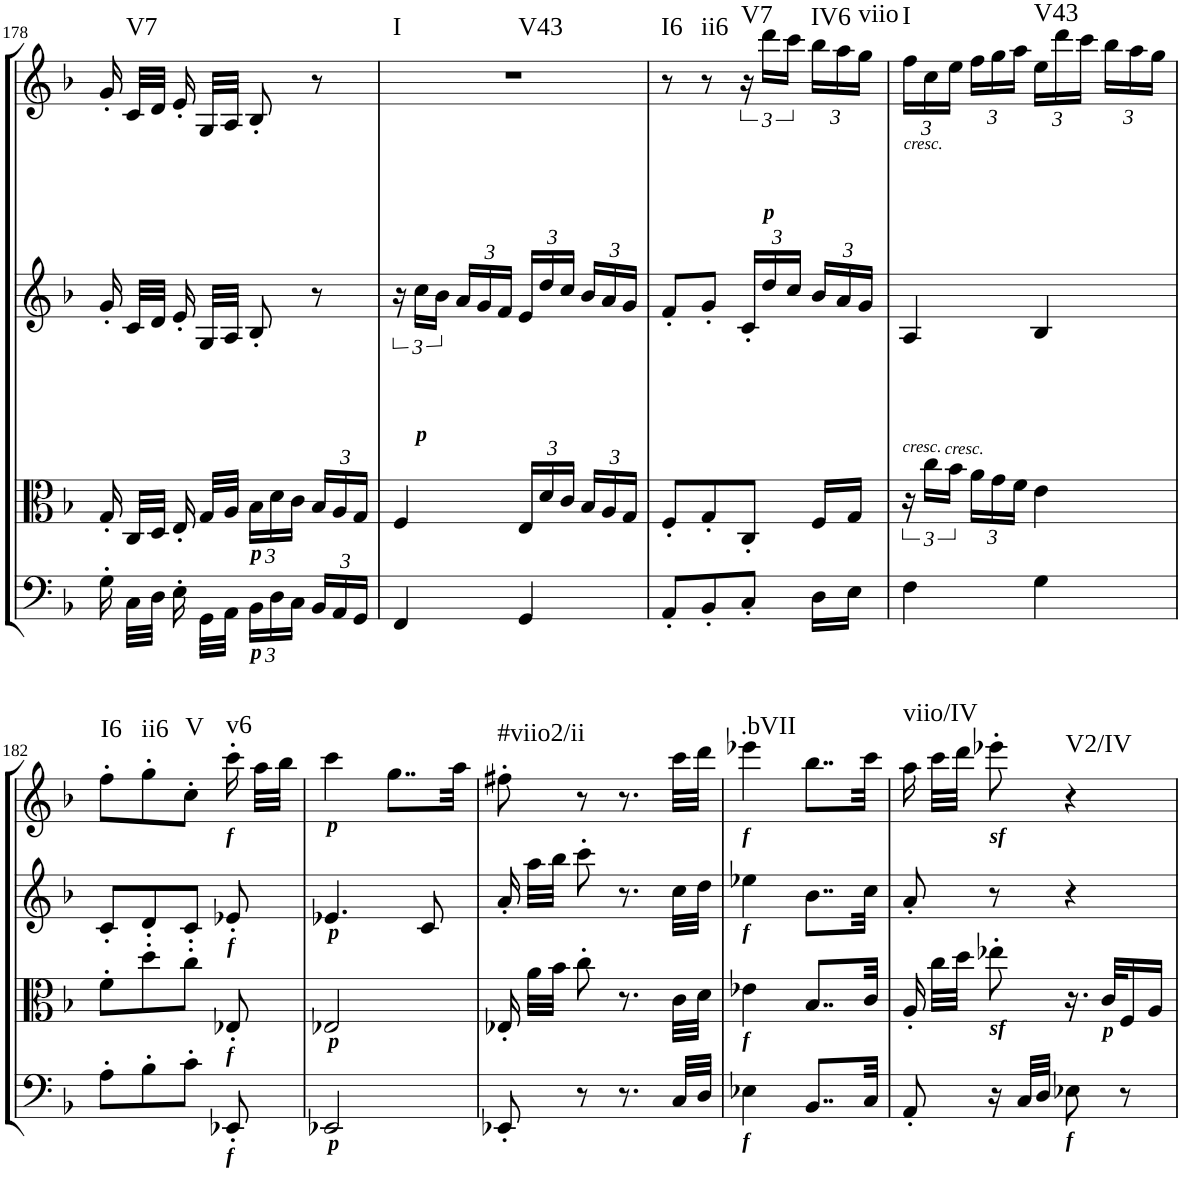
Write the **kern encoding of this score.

**kern	**kern	**kern	**kern	**harte
*part4	*part3	*part2	*part1	*part1
*staff4	*staff3	*staff2	*staff1	*
*I"Cello	*I"Viola	*I"2nd Violin	*I"1st Violin	*
*	*I'Vla	*I'Vln	*I'Vln	*
!!LO:PB:g=z
*clefF4	*clefC3	*clefG2	*clefG2	*
*k[b-]	*k[b-]	*k[b-]	*k[b-]	*
*F:	*F:	*F:	*F:	*
*M2/4	*M2/4	*M2/4	*M2/4	*
=178	=178	=178	=178	=178
16G'\	16G'/	16g'/	16g'/	.
!	!	!	!	!LO:H:kt=V7
32C\LLL	32C/LLL	32c/LLL	32c/LLL	N
32D\JJJ	32D/JJJ	32d/JJJ	32d/JJJ	.
16E'\	16E'/	16e'/	16e'/	.
32GG\LLL	32G/LLL	32G/LLL	32G/LLL	.
32AA\JJJ	32A/JJJ	32A/JJJ	32A/JJJ	.
*Xbrackettup	*Xbrackettup	*	*	*
!	!LO:TX:b:Bi:t=p	!	!	!
!LO:TX:b:Bi:t=p	!	!	!	!
24BB-\LL	24B-\LL	8B-'/	8B-'/	.
24D\	24d\	.	.	.
24C\JJ	24c\JJ	.	.	.
24BB-/LL	24B-/LL	8r	8r	.
24AA/	24A/	.	.	.
24GG/JJ	24G/JJ	.	.	.
=179	=179	=179	=179	=179
!	!	!	!	!LO:H:n=1:kt=I
!	!	!	!	!LO:H:n=2:kt=V43
4FF/	4F/	24r	2r	N N
!	!	!LO:TX:b:Bi:t=p	!	!
.	.	24cc\LL	.	.
.	.	24b-\JJ	.	.
*	*	*Xbrackettup	*	*
.	.	24a/LL	.	.
.	.	24g/	.	.
.	.	24f/JJ	.	.
4GG/	24E/LL	24e/LL	.	.
.	24d/	24dd/	.	.
.	24c/JJ	24cc/JJ	.	.
.	24B-/LL	24b-/LL	.	.
.	24A/	24a/	.	.
.	24G/JJ	24g/JJ	.	.
=180	=180	=180	=180	=180
!	!	!	!	!LO:H:kt=I6
8AA'/L	8F'/L	8f'/L	8r	N
!	!	!	!	!LO:H:kt=ii6
8BB-'/	8G'/	8g'/J	8r	N
!	!	!	!	!LO:H:kt=V7
8C'/J	8C'/J	24c'/LL	24r	N
!	!	!	!LO:TX:b:Bi:t=p	!
.	.	24dd/	24ddd\LL	.
.	.	24cc/JJ	24ccc\JJ	.
*	*	*	*Xbrackettup	*
!	!	!	!	!LO:H:kt=IV6
16D\LL	16F/LL	24b-/LL	24bb-\LL	N
.	.	24a/	24aa\	.
16E\JJ	16G/JJ	.	.	.
!	!	!	!	!LO:H:kt=viio
.	.	24g/JJ	24gg\JJ	N
=181	=181	=181	=181	=181
*	*brackettup	*	*	*
!	!	!	!LO:TX:b:i:t=cresc.	!
!	!	!LO:TX:b:i:t=cresc.	!	!LO:H:kt=I
4F\	24r	4A/	24ff\LL	N
!	!LO:TX:a:i:t=cresc.	!	!	!
.	24cc\LL	.	24cc\	.
.	24b-\JJ	.	24ee\JJ	.
*	*Xbrackettup	*	*	*
.	24a\LL	.	24ff\LL	.
.	24g\	.	24gg\	.
.	24f\JJ	.	24aa\JJ	.
!	!	!	!	!LO:H:kt=V43
4G\	4e\	4B-/	24ee\LL	N
.	.	.	24ddd\	.
.	.	.	24ccc\JJ	.
.	.	.	24bb-\LL	.
.	.	.	24aa\	.
.	.	.	24gg\JJ	.
!!LO:LB:g=z
=182	=182	=182	=182	=182
!	!	!	!	!LO:H:kt=I6
8A'\L	8f'\L	8c'/L	8ff'\L	N
!	!	!	!	!LO:H:kt=ii6
8B-'\	8dd'\	8d'/	8gg'\	N
!	!	!	!	!LO:H:kt=V
8c'\J	8cc'\J	8c'/J	8cc'\J	N
!	!	!	!LO:TX:b:Bi:t=f	!
!	!	!LO:TX:b:Bi:t=f	!	!
!	!LO:TX:b:Bi:t=f	!	!	!
!LO:TX:b:Bi:t=f	!	!	!	!LO:H:kt=v6
8EE-X'/	8E-X'/	8e-X'/	16ccc'\	N
.	.	.	32aa\LLL	.
.	.	.	32bb-\JJJ	.
=183	=183	=183	=183	=183
!	!	!	!LO:TX:a:Bi:t=p	!
!	!	!LO:TX:b:Bi:t=p	!	!
!	!LO:TX:b:Bi:t=p	!	!	!
!LO:TX:b:Bi:t=p	!	!	!	!
2EE-X/	2E-X/	4.e-X/	4ccc\	.
.	.	.	8..gg\L	.
.	.	8c/	.	.
.	.	.	32aa\Jkk	.
=184	=184	=184	=184	=184
!	!	!	!	!LO:H:kt=#viio2/ii
8EE-X'/	16E-X'/	16a'/	8ff#X'\	N
.	32a\LLL	32aa\LLL	.	.
.	32b-\JJJ	32bb-\JJJ	.	.
8r	8cc'\	8ccc'\	8r	.
8.r	8.r	8.r	8.r	.
32C/LLL	32c\LLL	32cc\LLL	32ccc\LLL	.
32D/JJJ	32d\JJJ	32dd\JJJ	32ddd\JJJ	.
=185	=185	=185	=185	=185
!	!	!	!LO:TX:b:Bi:t=f	!
!	!	!LO:TX:b:Bi:t=f	!	!
!	!LO:TX:b:Bi:t=f	!	!	!
!LO:TX:b:Bi:t=f	!	!	!	!LO:H:kt=.bVII
4E-X\	4e-X\	4ee-X\	4eee-X\	N
8..BB-/L	8..B-/L	8..b-\L	8..bb-\L	.
32C/Jkk	32c/Jkk	32cc\Jkk	32ccc\Jkk	.
=186	=186	=186	=186	=186
!	!	!	!	!LO:H:kt=viio/IV
8AA'/	16A'/	8a'/	16aa\	N
.	32cc\LLL	.	32ccc\LLL	.
.	32dd\JJJ	.	32ddd\JJJ	.
!	!	!	!LO:TX:b:Bi:t=sf	!
!	!LO:TX:a:Bi:t=sf	!	!	!
16r	8ee-X'\	8r	8eee-X'\	.
32C/LLL	.	.	.	.
32D/JJJ	.	.	.	.
!LO:TX:b:Bi:t=f	!	!	!	!LO:H:kt=V2/IV
8E-X\	16.r	4r	4r	N
!	!LO:TX:b:Bi:t=p	!	!	!
.	32c/KLL	.	.	.
8r	16F/	.	.	.
.	16A/JJ	.	.	.
=	=	=	=	=
*-	*-	*-	*-	*-
